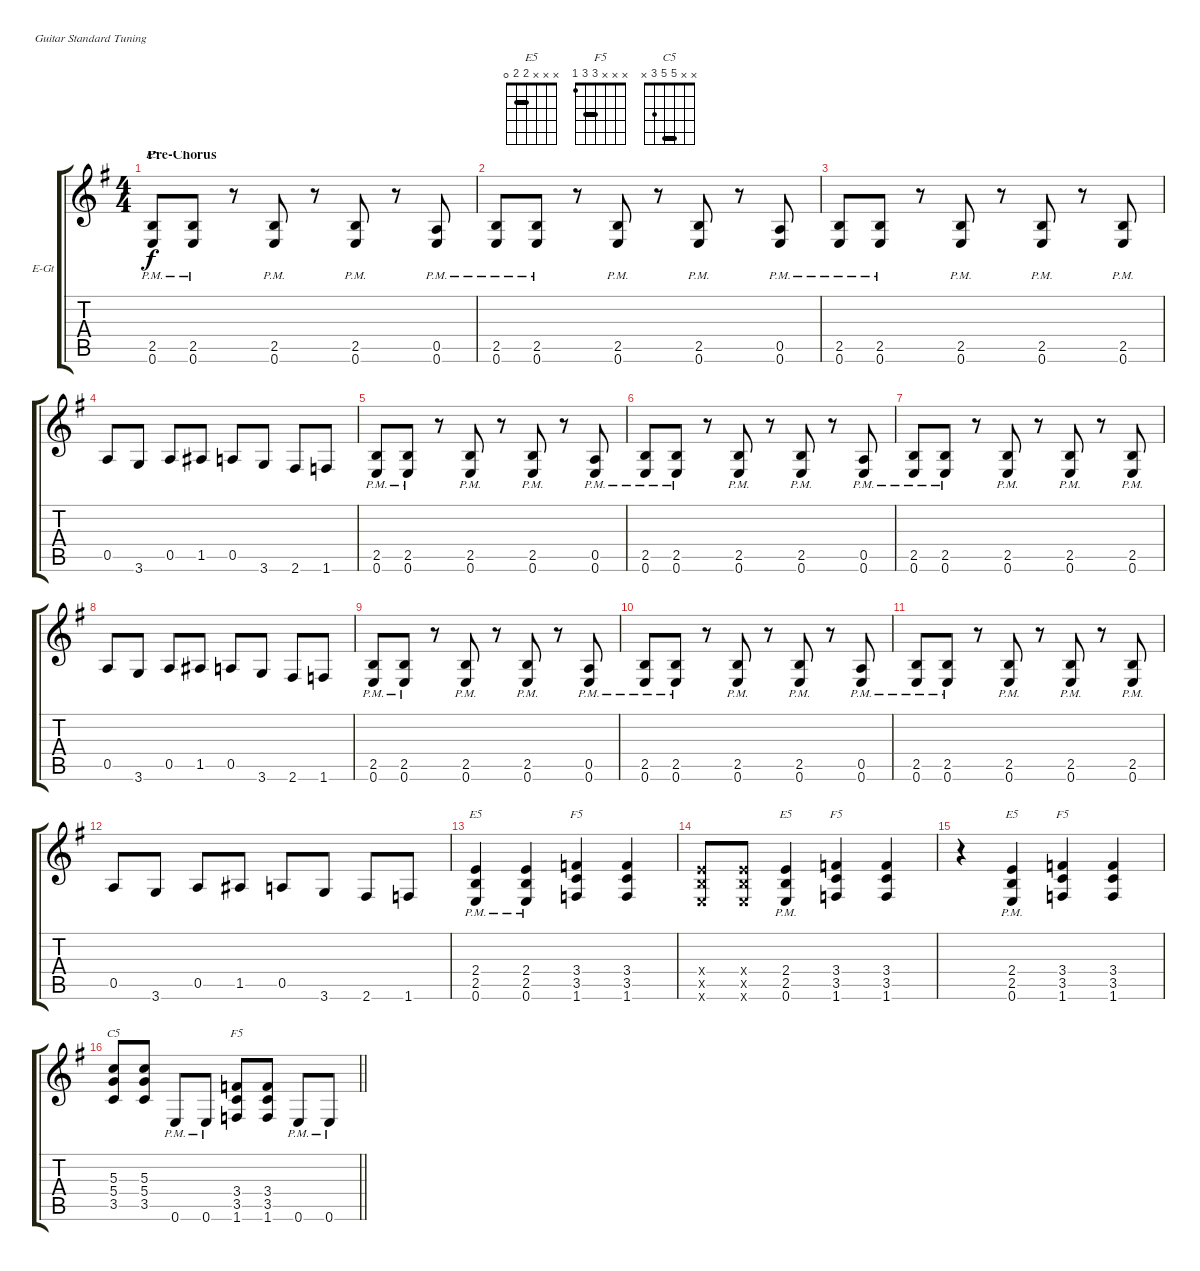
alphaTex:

\defaultSystemsLayout 4
\bracketExtendMode groupsimilarinstruments
\firstSystemTrackNameOrientation horizontal
\otherSystemsTrackNameOrientation horizontal
\track ("Guitar 3" "E-Gt") {instrument distortionguitar}
\staff {score tabs}
\tuning (E4 B3 G3 D3 A2 E2)
\chord ("E5" x x x 2 2 0) {barre 2}
\chord ("F5" x x x 3 3 1) {barre 3}
\chord ("C5" x x 5 5 3 x) {barre 5}
\ts (4 4)
\section ("" "Pre-Chorus")
\tempo (188 hide)
\clef g2
\ks g
(0.6{pm} 2.5{pm}).8{ch "E5" dy f} (0.6{pm} 2.5{pm}).8 r.8 (0.6{pm} 2.5{pm}).8 r.8 (0.6{pm} 2.5{pm}).8 r.8 (0.5{pm} 0.6{pm}).8 |
(0.6{pm} 2.5{pm}).8 (0.6{pm} 2.5{pm}).8 r.8 (0.6{pm} 2.5{pm}).8 r.8 (0.6{pm} 2.5{pm}).8 r.8 (0.5{pm} 0.6{pm}).8 |
(0.6{pm} 2.5{pm}).8 (0.6{pm} 2.5{pm}).8 r.8 (0.6{pm} 2.5{pm}).8 r.8 (0.6{pm} 2.5{pm}).8 r.8 (2.5{pm} 0.6{pm}).8 |
0.5.8 3.6.8 0.5.8 1.5.8 0.5.8 3.6.8 2.6.8 1.6.8 |
(0.6{pm} 2.5{pm}).8 (0.6{pm} 2.5{pm}).8 r.8 (0.6{pm} 2.5{pm}).8 r.8 (0.6{pm} 2.5{pm}).8 r.8 (0.5{pm} 0.6{pm}).8 |
(0.6{pm} 2.5{pm}).8 (0.6{pm} 2.5{pm}).8 r.8 (0.6{pm} 2.5{pm}).8 r.8 (0.6{pm} 2.5{pm}).8 r.8 (0.5{pm} 0.6{pm}).8 |
(0.6{pm} 2.5{pm}).8 (0.6{pm} 2.5{pm}).8 r.8 (0.6{pm} 2.5{pm}).8 r.8 (0.6{pm} 2.5{pm}).8 r.8 (2.5{pm} 0.6{pm}).8 |
0.5.8 3.6.8 0.5.8 1.5.8 0.5.8 3.6.8 2.6.8 1.6.8 |
(0.6{pm} 2.5{pm}).8 (0.6{pm} 2.5{pm}).8 r.8 (0.6{pm} 2.5{pm}).8 r.8 (0.6{pm} 2.5{pm}).8 r.8 (0.5{pm} 0.6{pm}).8 |
(0.6{pm} 2.5{pm}).8 (0.6{pm} 2.5{pm}).8 r.8 (0.6{pm} 2.5{pm}).8 r.8 (0.6{pm} 2.5{pm}).8 r.8 (0.5{pm} 0.6{pm}).8 |
(0.6{pm} 2.5{pm}).8 (0.6{pm} 2.5{pm}).8 r.8 (0.6{pm} 2.5{pm}).8 r.8 (0.6{pm} 2.5{pm}).8 r.8 (2.5{pm} 0.6{pm}).8 |
0.5.8 3.6.8 0.5.8 1.5.8 0.5.8 3.6.8 2.6.8 1.6.8 |
(0.6{pm} 2.5{pm} 2.4{pm}).4{ch "E5"} (0.6{pm} 2.5{pm} 2.4{pm}).4 (1.6 3.5 3.4).4{ch "F5"} (1.6 3.5 3.4).4 |
(0.6{x} 2.5{x} 2.4{x}).8 (0.6{x} 2.5{x} 2.4{x}).8 (0.6{pm} 2.5{pm} 2.4{pm}).4{ch "E5"} (3.4 3.5 1.6).4{ch "F5"} (3.4 3.5 1.6).4 |
r.4 (0.6{pm} 2.5{pm} 2.4{pm}).4{ch "E5"} (1.6 3.5 3.4).4{ch "F5"} (1.6 3.5 3.4).4 |
\barLineRight lightlight
(3.5 5.4 5.3).8{ch "C5"} (3.5 5.4 5.3).8 0.6{pm}.8 0.6{pm}.8 (1.6 3.5 3.4).8{ch "F5"} (1.6 3.5 3.4).8 0.6{pm}.8 0.6{pm}.8
